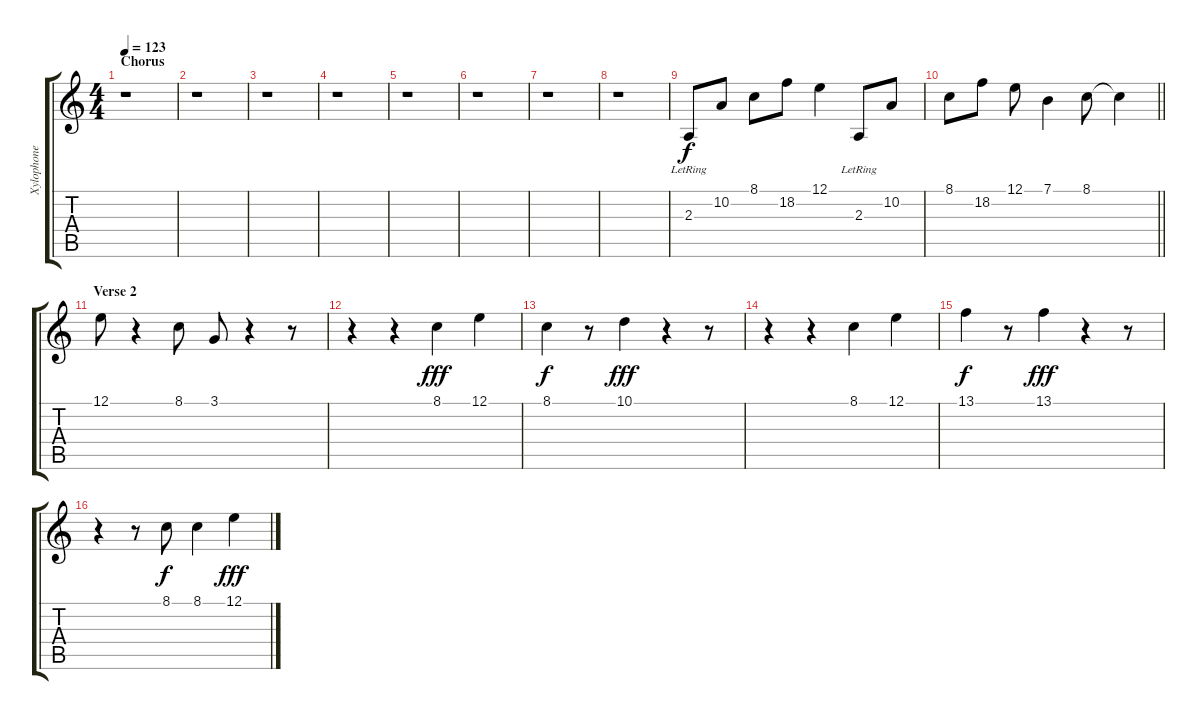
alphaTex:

\track ("Xylophone" "Xylophone") {instrument vibraphone}
\staff {score tabs}
\tuning (E4 B3 G3 D3 A2 E2) {hide}
\ts (4 4)
\section ("" "Chorus")
\tempo 123
\clef g2
\ks c
r.1{dy f} |
r.1 |
r.1 |
r.1 |
r.1 |
r.1 |
r.1 |
r.1 |
2.3{lr}.8 10.2.8 8.1.8 18.2.8 12.1.4 2.3{lr}.8 10.2.8 |
\barLineRight lightlight
8.1.8 18.2.8 12.1.8 7.1.4 8.1.8 8.1{t}.4 |
\section ("" "Verse 2")
12.1.8 r.4 8.1.8 3.1.8 r.4 r.8 |
r.4 r.4 8.1.4{dy fff} 12.1.4 |
8.1.4{dy f} r.8 10.1.4{dy fff} r.4 r.8 |
r.4 r.4 8.1.4 12.1.4 |
13.1.4{dy f} r.8 13.1.4{dy fff} r.4 r.8 |
r.4 r.8 8.1.8{dy f} 8.1.4 12.1.4{dy fff}
